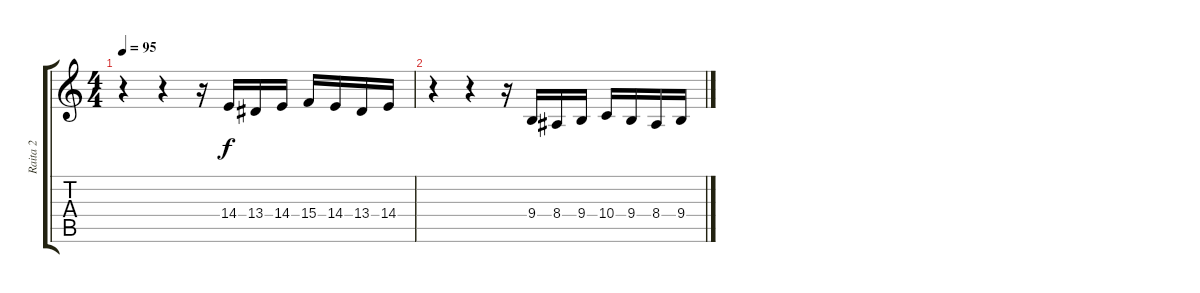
\track ("Raita 2" "Raita 2") {instrument stringensemble1}
\staff {score tabs}
\tuning (E4 B3 G3 D3 A2 E2) {hide}
\ts (4 4)
\tempo 95
\clef g2
\ks c
r.4{dy f} r.4 r.16 14.4.16 13.4.16 14.4.16 15.4.16 14.4.16 13.4.16 14.4.16 |
r.4 r.4 r.16 9.4.16 8.4.16 9.4.16 10.4.16 9.4.16 8.4.16 9.4.16
